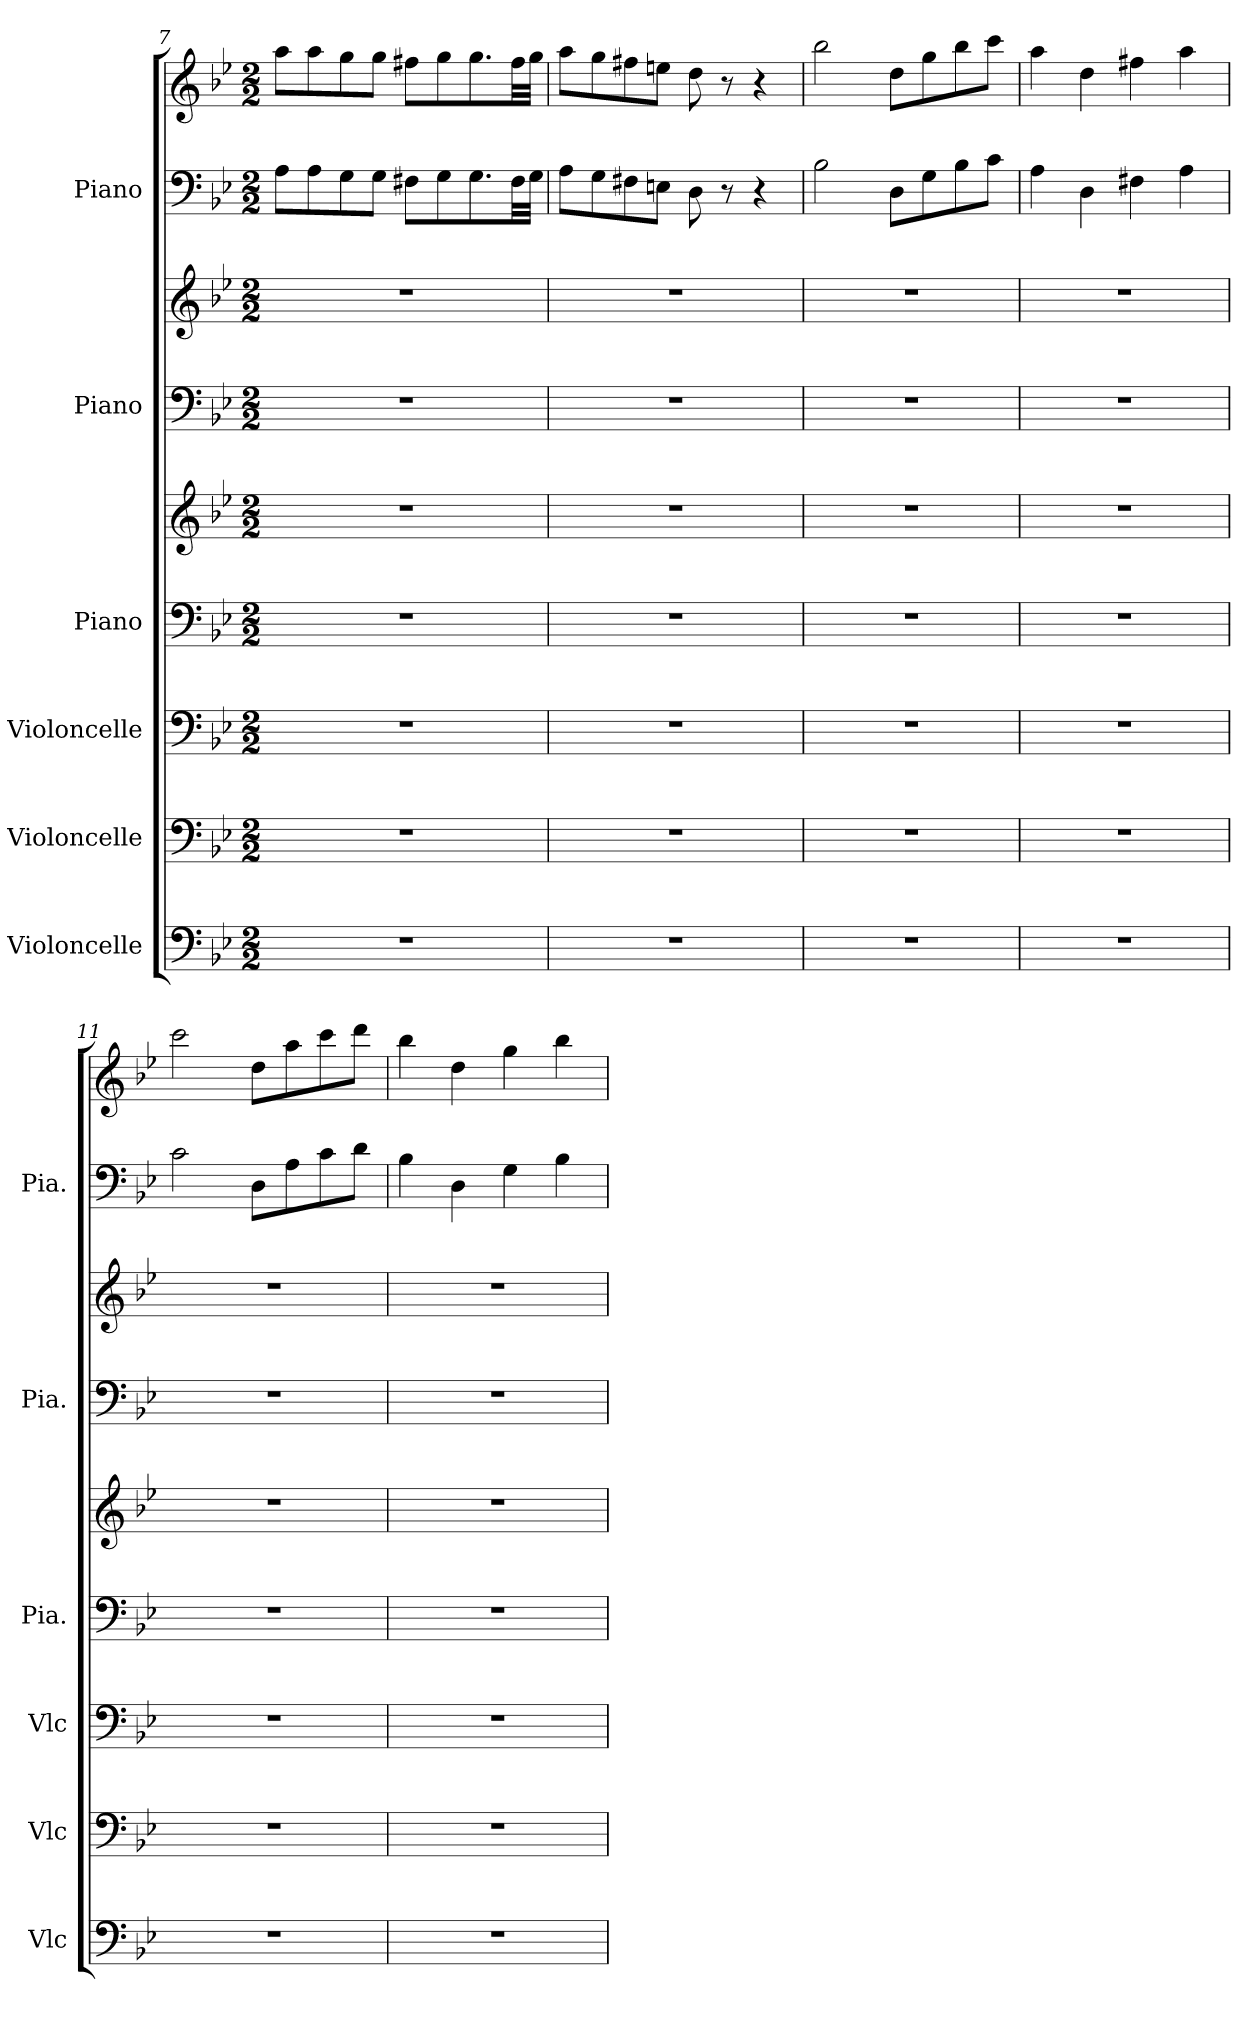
**kern	**kern	**kern	**kern	**kern	**kern	**kern	**kern	**kern
*part6	*part5	*part4	*part3	*part3	*part2	*part2	*part1	*part1
*staff9	*staff8	*staff7	*staff6	*staff5	*staff4	*staff3	*staff2	*staff1
*I"Violoncelle	*I"Violoncelle	*I"Violoncelle	*I"Piano	*	*I"Piano	*	*I"Piano	*
*I'Vlc	*I'Vlc	*I'Vlc	*I'Pia.	*	*I'Pia.	*	*I'Pia.	*
*clefF4	*clefF4	*clefF4	*clefF4	*clefG2	*clefF4	*clefG2	*clefF4	*clefG2
*k[b-e-]	*k[b-e-]	*k[b-e-]	*k[b-e-]	*k[b-e-]	*k[b-e-]	*k[b-e-]	*k[b-e-]	*k[b-e-]
*M2/2	*M2/2	*M2/2	*M2/2	*M2/2	*M2/2	*M2/2	*M2/2	*M2/2
=7	=7	=7	=7	=7	=7	=7	=7	=7
1r	1r	1r	1r	1r	1r	1r	8A\L	8aa\L
.	.	.	.	.	.	.	8A\	8aa\
.	.	.	.	.	.	.	8G\	8gg\
.	.	.	.	.	.	.	8G\J	8gg\J
.	.	.	.	.	.	.	8F#X\L	8ff#X\L
.	.	.	.	.	.	.	8G\	8gg\
.	.	.	.	.	.	.	8.G\	8.gg\
.	.	.	.	.	.	.	32F#\LL	32ff#\LL
.	.	.	.	.	.	.	32G\JJJ	32gg\JJJ
=8	=8	=8	=8	=8	=8	=8	=8	=8
1r	1r	1r	1r	1r	1r	1r	8A\L	8aa\L
.	.	.	.	.	.	.	8G\	8gg\
.	.	.	.	.	.	.	8F#X\	8ff#X\
.	.	.	.	.	.	.	8En\J	8een\J
.	.	.	.	.	.	.	8D\	8dd\
.	.	.	.	.	.	.	8r	8r
.	.	.	.	.	.	.	4r	4r
=9	=9	=9	=9	=9	=9	=9	=9	=9
1r	1r	1r	1r	1r	1r	1r	2B-\	2bb-\
.	.	.	.	.	.	.	8D\L	8dd\L
.	.	.	.	.	.	.	8G\	8gg\
.	.	.	.	.	.	.	8B-\	8bb-\
.	.	.	.	.	.	.	8c\J	8ccc\J
=10	=10	=10	=10	=10	=10	=10	=10	=10
1r	1r	1r	1r	1r	1r	1r	4A\	4aa\
.	.	.	.	.	.	.	4D\	4dd\
.	.	.	.	.	.	.	4F#X\	4ff#X\
.	.	.	.	.	.	.	4A\	4aa\
!!LO:PB:g=z
=11	=11	=11	=11	=11	=11	=11	=11	=11
1r	1r	1r	1r	1r	1r	1r	2c\	2ccc\
.	.	.	.	.	.	.	8D\L	8dd\L
.	.	.	.	.	.	.	8A\	8aa\
.	.	.	.	.	.	.	8c\	8ccc\
.	.	.	.	.	.	.	8d\J	8ddd\J
=12	=12	=12	=12	=12	=12	=12	=12	=12
1r	1r	1r	1r	1r	1r	1r	4B-\	4bb-\
.	.	.	.	.	.	.	4D\	4dd\
.	.	.	.	.	.	.	4G\	4gg\
.	.	.	.	.	.	.	4B-\	4bb-\
=	=	=	=	=	=	=	=	=
*-	*-	*-	*-	*-	*-	*-	*-	*-
